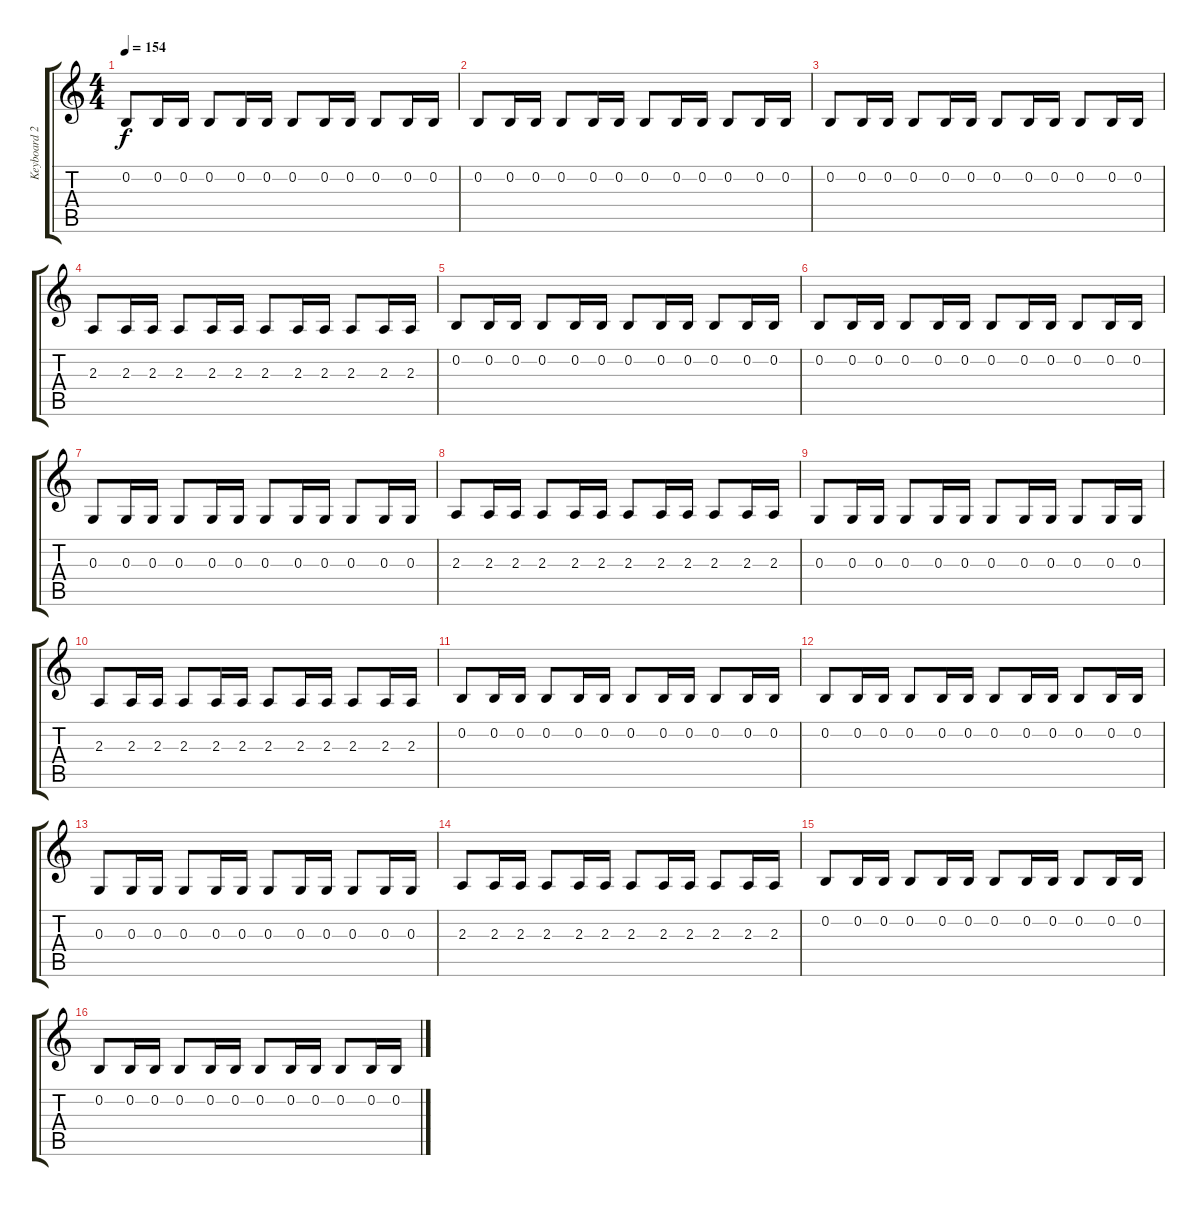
\track ("Keyboard 2" "Keyboard 2") {instrument lead2sawtooth}
\staff {score tabs}
\tuning (E4 B3 G3 D3 A2 E2) {hide}
\ts (4 4)
\section ("" "")
\tempo 154
\clef g2
\ks c
0.2.8{dy f} 0.2.16 0.2.16 0.2.8 0.2.16 0.2.16 0.2.8 0.2.16 0.2.16 0.2.8 0.2.16 0.2.16 |
0.2.8 0.2.16 0.2.16 0.2.8 0.2.16 0.2.16 0.2.8 0.2.16 0.2.16 0.2.8 0.2.16 0.2.16 |
0.2.8 0.2.16 0.2.16 0.2.8 0.2.16 0.2.16 0.2.8 0.2.16 0.2.16 0.2.8 0.2.16 0.2.16 |
2.3.8 2.3.16 2.3.16 2.3.8 2.3.16 2.3.16 2.3.8 2.3.16 2.3.16 2.3.8 2.3.16 2.3.16 |
0.2.8 0.2.16 0.2.16 0.2.8 0.2.16 0.2.16 0.2.8 0.2.16 0.2.16 0.2.8 0.2.16 0.2.16 |
0.2.8 0.2.16 0.2.16 0.2.8 0.2.16 0.2.16 0.2.8 0.2.16 0.2.16 0.2.8 0.2.16 0.2.16 |
0.3.8 0.3.16 0.3.16 0.3.8 0.3.16 0.3.16 0.3.8 0.3.16 0.3.16 0.3.8 0.3.16 0.3.16 |
2.3.8 2.3.16 2.3.16 2.3.8 2.3.16 2.3.16 2.3.8 2.3.16 2.3.16 2.3.8 2.3.16 2.3.16 |
\section ("" "")
0.3.8 0.3.16 0.3.16 0.3.8 0.3.16 0.3.16 0.3.8 0.3.16 0.3.16 0.3.8 0.3.16 0.3.16 |
2.3.8 2.3.16 2.3.16 2.3.8 2.3.16 2.3.16 2.3.8 2.3.16 2.3.16 2.3.8 2.3.16 2.3.16 |
0.2.8 0.2.16 0.2.16 0.2.8 0.2.16 0.2.16 0.2.8 0.2.16 0.2.16 0.2.8 0.2.16 0.2.16 |
0.2.8 0.2.16 0.2.16 0.2.8 0.2.16 0.2.16 0.2.8 0.2.16 0.2.16 0.2.8 0.2.16 0.2.16 |
0.3.8 0.3.16 0.3.16 0.3.8 0.3.16 0.3.16 0.3.8 0.3.16 0.3.16 0.3.8 0.3.16 0.3.16 |
2.3.8 2.3.16 2.3.16 2.3.8 2.3.16 2.3.16 2.3.8 2.3.16 2.3.16 2.3.8 2.3.16 2.3.16 |
0.2.8 0.2.16 0.2.16 0.2.8 0.2.16 0.2.16 0.2.8 0.2.16 0.2.16 0.2.8 0.2.16 0.2.16 |
0.2.8 0.2.16 0.2.16 0.2.8 0.2.16 0.2.16 0.2.8 0.2.16 0.2.16 0.2.8 0.2.16 0.2.16
